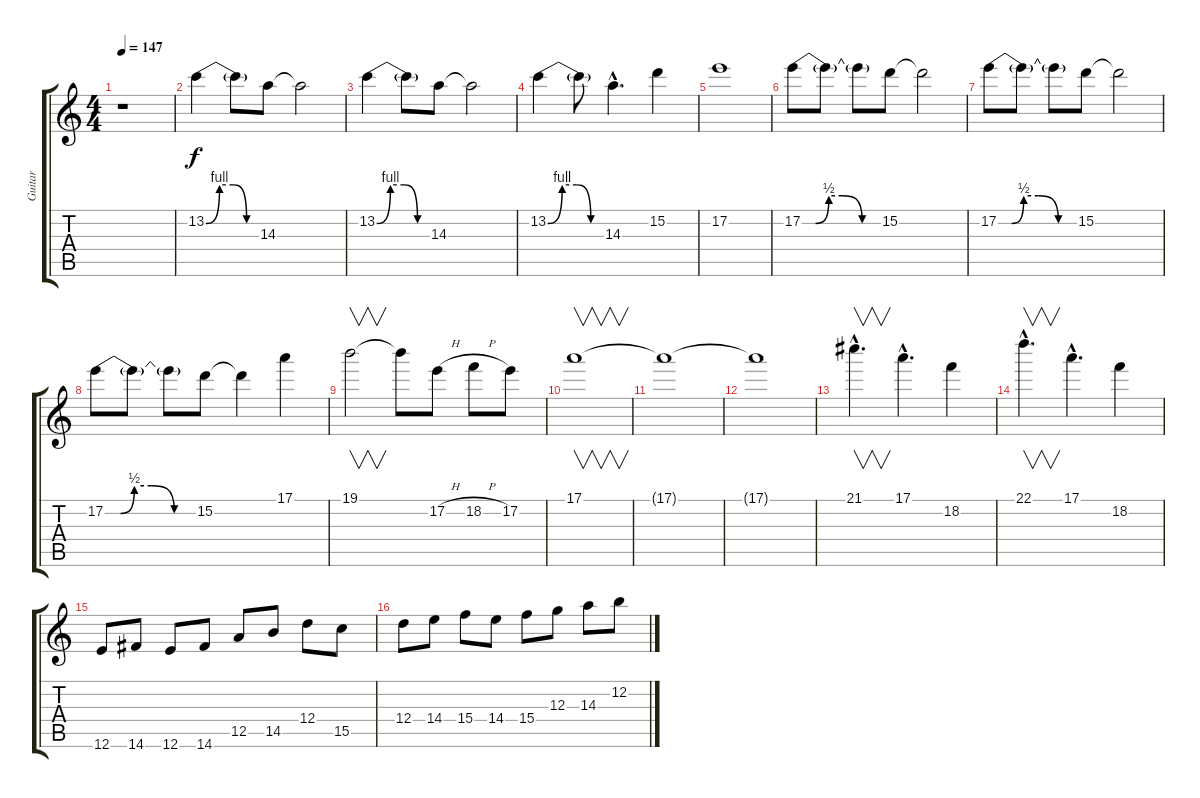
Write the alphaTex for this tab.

\track ("Guitar" "Guitar") {instrument distortionguitar}
\staff {score tabs}
\tuning (E4 B3 G3 D3 A2 E2) {hide}
\ts (4 4)
\tempo 147
\clef g2
\ks c
r.1{dy f} |
13.2{be (custom 0 0 15 4 30 4 45 0 60 0)}.4 13.2{t}.8 14.3.8 14.3{t}.2 |
13.2{be (custom 0 0 15 4 30 4 45 0 60 0)}.4 13.2{t}.8 14.3.8 14.3{t}.2 |
13.2{be (custom 0 0 15 4 30 4 45 0 60 0)}.4 13.2{t}.8 14.3{hac}.4{d} 15.2.4 |
17.2.1 |
17.2{be (custom 0 0 10 0 20 2 30 2 45 0 60 0)}.8 17.2{t}.8 17.2{t}.8 15.2.8 15.2{t}.2 |
17.2{be (custom 0 0 10 0 19 2 30 2 45 0 60 0)}.8 17.2{t}.8 17.2{t}.8 15.2.8 15.2{t}.2 |
17.2{be (custom 0 0 10 0 19 2 30 2 45 0 60 0)}.8 17.2{t}.8 17.2{t}.8 15.2.8 15.2{t}.4 17.1.4 |
19.1.2{v} 19.1{t}.8 17.2{h}.8 18.2{h}.8 17.2.8 |
17.1.1{v} |
17.1{t}.1 |
17.1{t}.1 |
21.1{hac}.4{v d} 17.1{hac}.4{d} 18.2.4 |
22.1{hac}.4{v d} 17.1{hac}.4{d} 18.2.4 |
12.6.8 14.6.8 12.6.8 14.6.8 12.5.8 14.5.8 12.4.8 15.5.8 |
12.4.8 14.4.8 15.4.8 14.4.8 15.4.8 12.3.8 14.3.8 12.2.8
